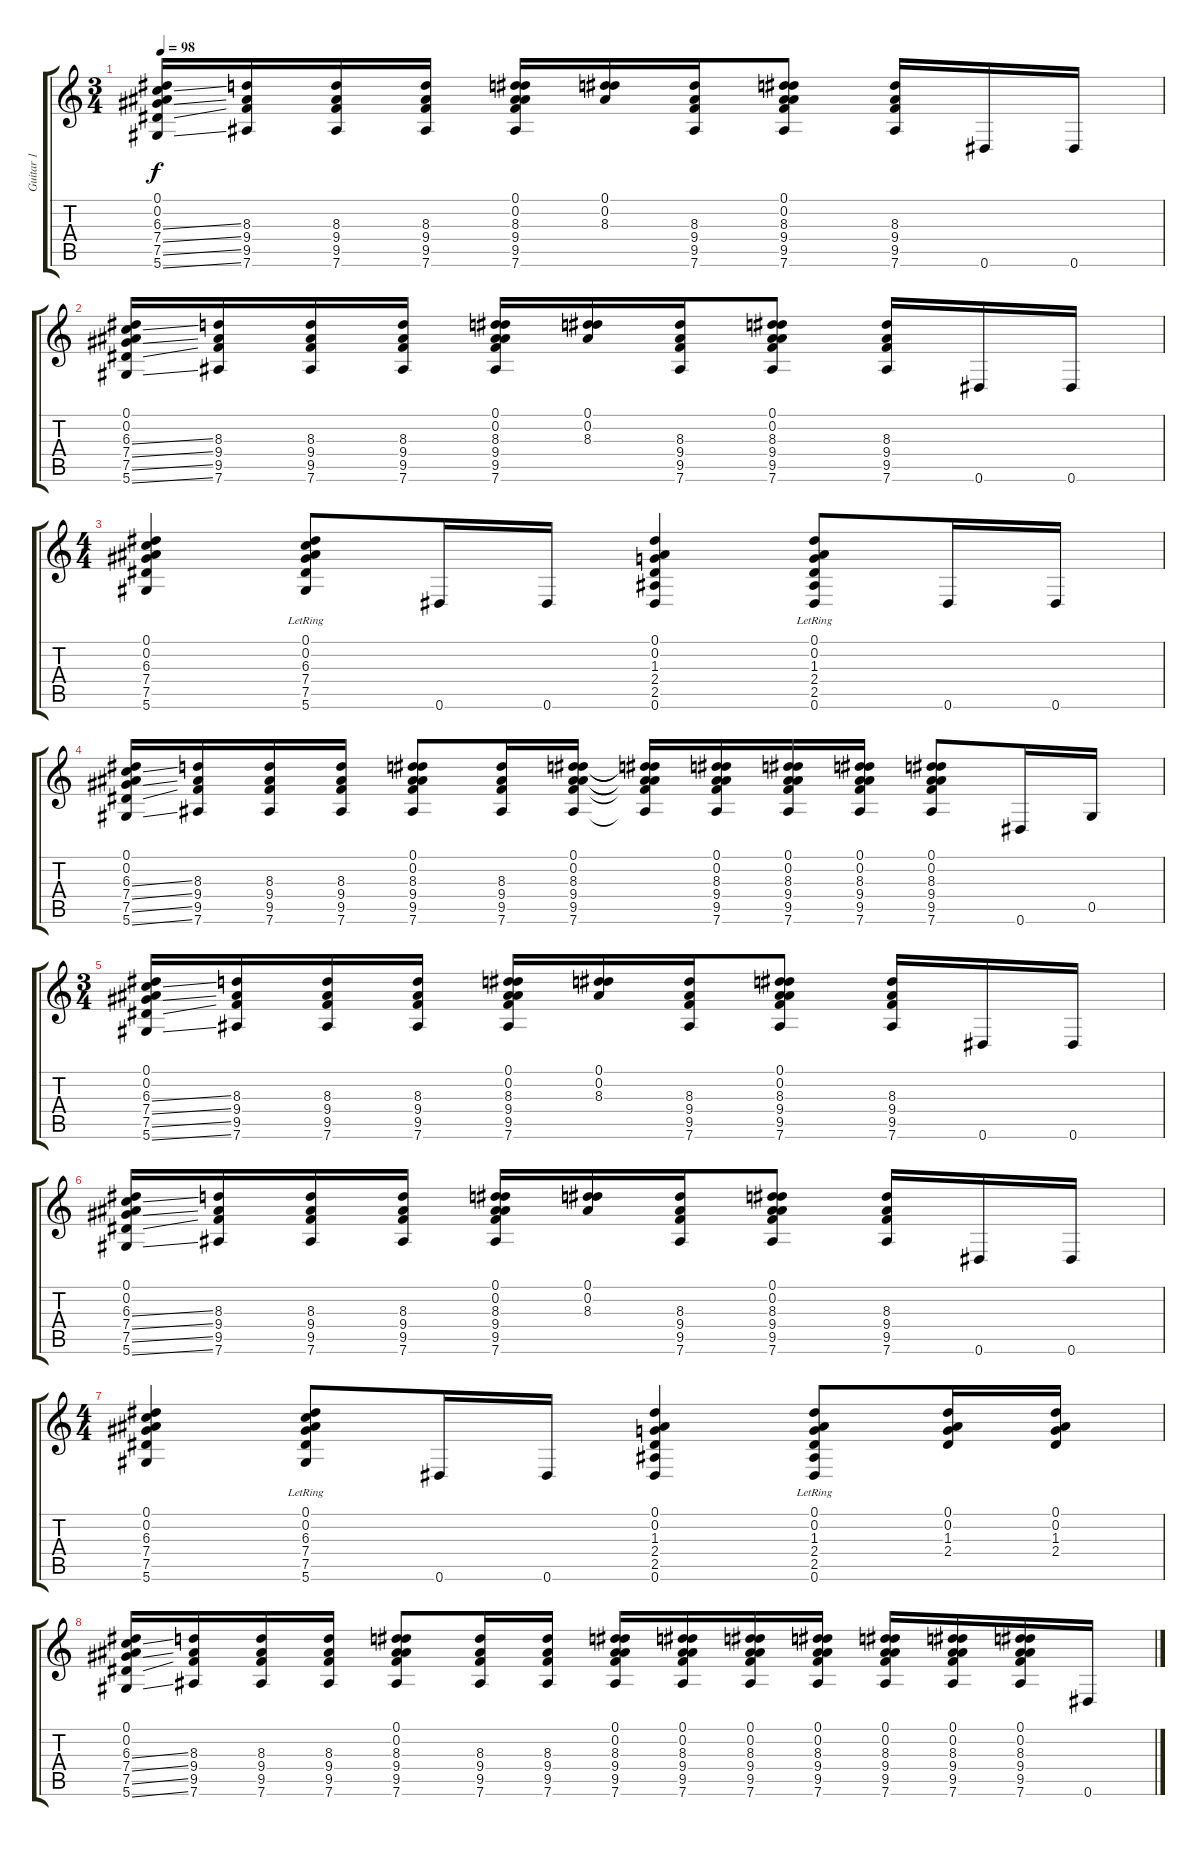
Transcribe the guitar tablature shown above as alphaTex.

\track ("Guitar 1" "Guitar 1") {instrument acousticguitarsteel}
\staff {score tabs}
\tuning (Eb4 Bb3 Gb3 Db3 Ab2 Eb2) {hide}
\ts (3 4)
\tempo 98
\clef g2
\ks c
(0.1 0.2 6.3{ss} 7.4{ss} 7.5{ss} 5.6{ss}).16{dy f instrument acousticguitarsteel} (8.3 9.4 9.5 7.6).16 (8.3 9.4 9.5 7.6).16 (8.3 9.4 9.5 7.6).16 (0.1 0.2 8.3 9.4 9.5 7.6).16 (0.1 0.2 8.3).16 (8.3 9.4 9.5 7.6).16 (0.1 0.2 8.3 9.4 9.5 7.6).8 (8.3 9.4 9.5 7.6).16 0.6.16 0.6.16 |
(0.1 0.2 6.3{ss} 7.4{ss} 7.5{ss} 5.6{ss}).16 (8.3 9.4 9.5 7.6).16 (8.3 9.4 9.5 7.6).16 (8.3 9.4 9.5 7.6).16 (0.1 0.2 8.3 9.4 9.5 7.6).16 (0.1 0.2 8.3).16 (8.3 9.4 9.5 7.6).16 (0.1 0.2 8.3 9.4 9.5 7.6).8 (8.3 9.4 9.5 7.6).16 0.6.16 0.6.16 |
\ts (4 4)
(0.1 0.2 6.3 7.4 7.5 5.6).4 (0.1{lr} 0.2{lr} 6.3{lr} 7.4{lr} 7.5{lr} 5.6).8 0.6.16 0.6.16 (0.1 0.2 1.3 2.4 2.5 0.6).4 (0.1{lr} 0.2{lr} 1.3{lr} 2.4{lr} 2.5{lr} 0.6).8 0.6.16 0.6.16 |
(0.1 0.2 6.3{ss} 7.4{ss} 7.5{ss} 5.6{ss}).16 (8.3 9.4 9.5 7.6).16 (8.3 9.4 9.5 7.6).16 (8.3 9.4 9.5 7.6).16 (0.1 0.2 8.3 9.4 9.5 7.6).8 (8.3 9.4 9.5 7.6).16 (0.1 0.2 8.3 9.4 9.5 7.6).16 (0.1{t} 0.2{t} 8.3{t} 9.4{t} 9.5{t} 7.6{t}).16 (0.1 0.2 8.3 9.4 9.5 7.6).16 (0.1 0.2 8.3 9.4 9.5 7.6).16 (0.1 0.2 8.3 9.4 9.5 7.6).16 (0.1 0.2 8.3 9.4 9.5 7.6).8 0.6.16 0.5.16 |
\ts (3 4)
(0.1 0.2 6.3{ss} 7.4{ss} 7.5{ss} 5.6{ss}).16 (8.3 9.4 9.5 7.6).16 (8.3 9.4 9.5 7.6).16 (8.3 9.4 9.5 7.6).16 (0.1 0.2 8.3 9.4 9.5 7.6).16 (0.1 0.2 8.3).16 (8.3 9.4 9.5 7.6).16 (0.1 0.2 8.3 9.4 9.5 7.6).8 (8.3 9.4 9.5 7.6).16 0.6.16 0.6.16 |
(0.1 0.2 6.3{ss} 7.4{ss} 7.5{ss} 5.6{ss}).16 (8.3 9.4 9.5 7.6).16 (8.3 9.4 9.5 7.6).16 (8.3 9.4 9.5 7.6).16 (0.1 0.2 8.3 9.4 9.5 7.6).16 (0.1 0.2 8.3).16 (8.3 9.4 9.5 7.6).16 (0.1 0.2 8.3 9.4 9.5 7.6).8 (8.3 9.4 9.5 7.6).16 0.6.16 0.6.16 |
\ts (4 4)
(0.1 0.2 6.3 7.4 7.5 5.6).4 (0.1{lr} 0.2{lr} 6.3{lr} 7.4{lr} 7.5{lr} 5.6).8 0.6.16 0.6.16 (0.1 0.2 1.3 2.4 2.5 0.6).4 (0.1{lr} 0.2{lr} 1.3{lr} 2.4{lr} 2.5{lr} 0.6).8 (0.1 0.2 1.3 2.4).16 (0.1 0.2 1.3 2.4).16 |
(0.1 0.2 6.3{ss} 7.4{ss} 7.5{ss} 5.6{ss}).16 (8.3 9.4 9.5 7.6).16 (8.3 9.4 9.5 7.6).16 (8.3 9.4 9.5 7.6).16 (0.1 0.2 8.3 9.4 9.5 7.6).8 (8.3 9.4 9.5 7.6).16 (8.3 9.4 9.5 7.6).16 (0.1 0.2 8.3 9.4 9.5 7.6).16 (0.1 0.2 8.3 9.4 9.5 7.6).16 (0.1 0.2 8.3 9.4 9.5 7.6).16 (0.1 0.2 8.3 9.4 9.5 7.6).16 (0.1 0.2 8.3 9.4 9.5 7.6).16 (0.1 0.2 8.3 9.4 9.5 7.6).16 (0.1 0.2 8.3 9.4 9.5 7.6).16 0.6.16
